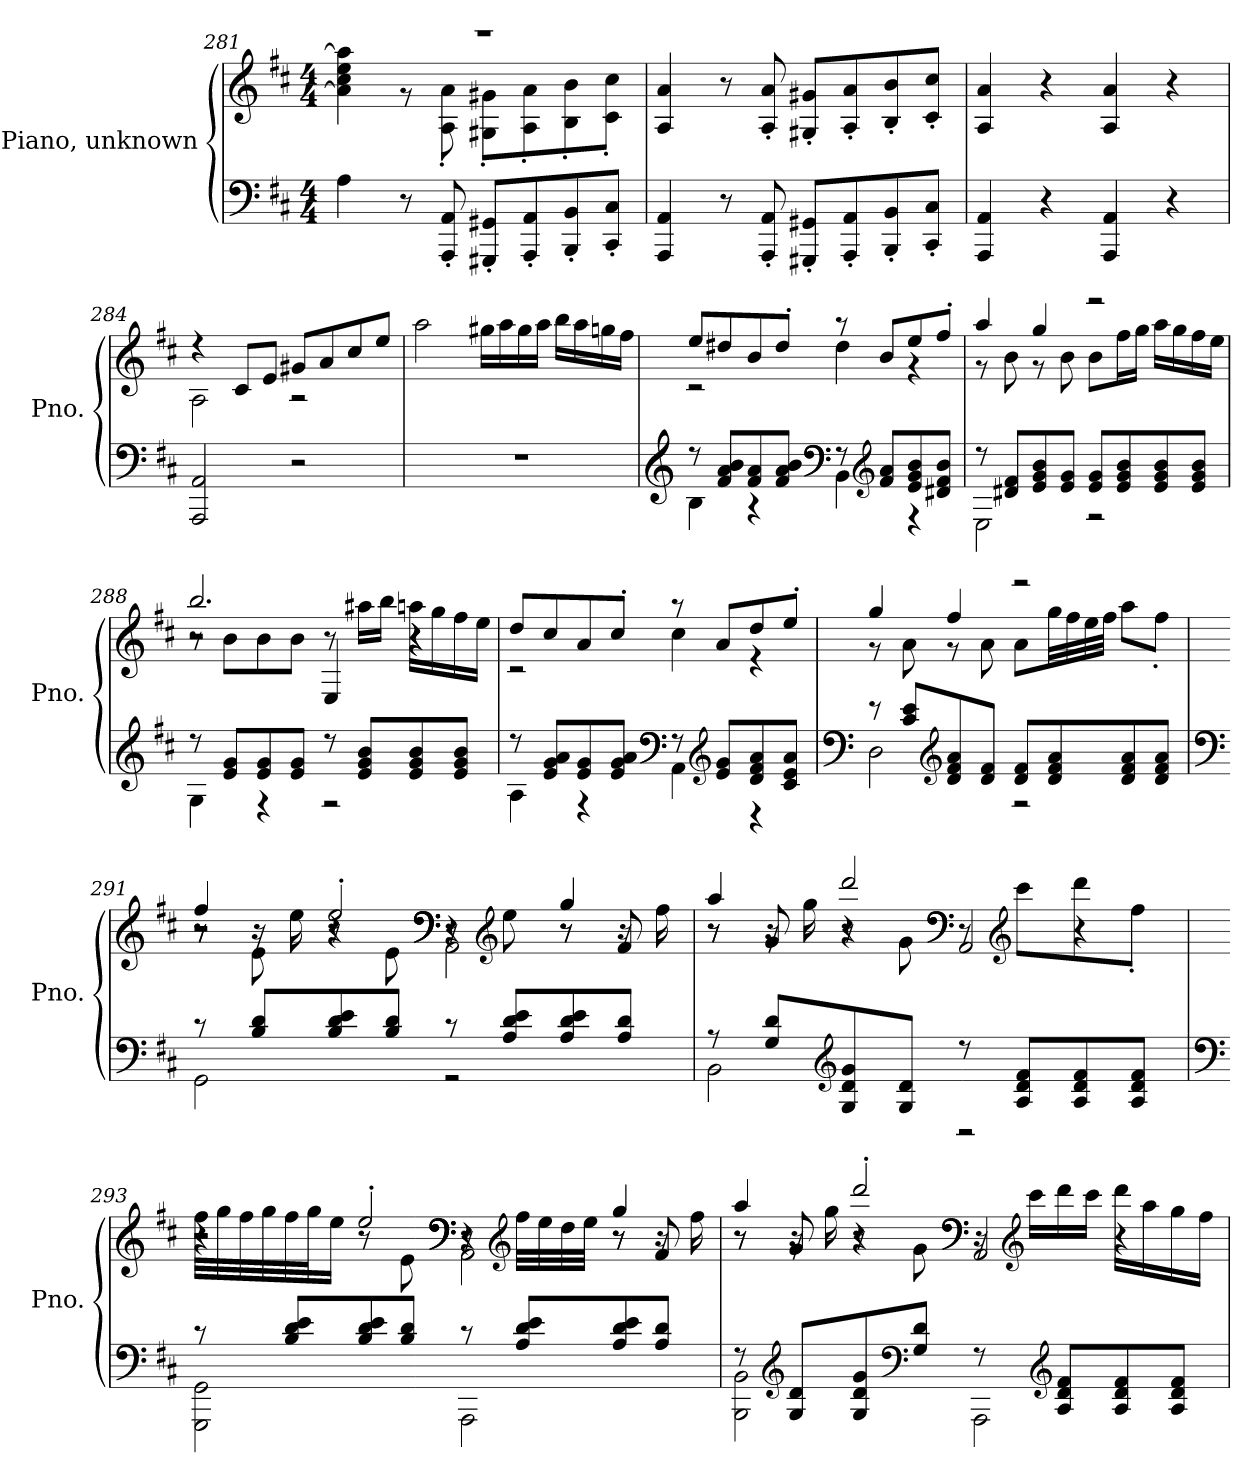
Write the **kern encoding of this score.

**kern	**kern
*part1	*part1
*staff2	*staff1
*I"Piano, unknown	*
*I'Pno.	*
*clefF4	*clefG2
*k[f#c#]	*k[f#c#]
*M4/4	*M4/4
=281	=281
*	*^
4A\	1r	4a\] 4cc#\ 4ee\ 4aa\]
8r	.	8r
8AAA/' 8AA/'	.	8A\' 8a\'
8GGG#X/' 8GG#X/'L	.	8G#X\' 8g#X\'L
8AAA/' 8AA/'	.	8A\' 8a\'
8BBB/' 8BB/'	.	8B\' 8b\'
8CC#/' 8C#/'J	.	8c#\' 8cc#\'J
*	*v	*v
!!LO:LB:g=z
=282	=282
4AAA/ 4AA/	4A/ 4a/
8r	8r
8AAA/' 8AA/'	8A/' 8a/'
8GGG#X/' 8GG#X/'L	8G#X/' 8g#X/'L
8AAA/' 8AA/'	8A/' 8a/'
8BBB/' 8BB/'	8B/' 8b/'
8CC#/' 8C#/'J	8c#/' 8cc#/'J
=283	=283
4AAA/ 4AA/	4A/ 4a/
4r	4r
4AAA/ 4AA/	4A/ 4a/
4r	4r
=284	=284
*	*^
2AAA/ 2AA/	4r	2A\
.	8c#/L	.
.	8e/J	.
2r	8g#X/L	2r
.	8a/	.
.	8cc#/	.
.	8ee/J	.
*	*v	*v
=285	=285
1r	2aa\
.	16gg#X\LL
.	16aa\
.	16gg#\
.	16aa\JJ
.	16bb\LL
.	16aa\
.	16ggn\
.	16ff#\JJ
!!LO:PB:g=z
=286	=286
*clefG2	*
*^	*^
8r	4B\	8ee/L	2r
8f#/ 8a/ 8b/L	.	8dd#X/	.
8f#/ 8a/	4r	8b/	.
8f#/ 8a/ 8b/J	.	8dd#'/J	.
*clefF4	*	*	*
8r	4BB\	8r	4dd#\
*clefG2	*	*	*
8f#/ 8a/L	.	8b/L	.
8e/ 8g/ 8b/	4r	8ee/	4r
8d#X/ 8f#/ 8b/J	.	8ff#'/J	.
=287	=287	=287	=287
8r	2E\	4aa/	8r
8d#X/ 8f#/L	.	.	8b\
8e/ 8g/ 8b/	.	4gg/	8r
8e/ 8g/J	.	.	8b\
8e/ 8g/L	2r	2r	8b\L
8e/ 8g/ 8b/	.	.	16ff#\L
.	.	.	16gg\JJ
8e/ 8g/ 8b/	.	.	16aa\LL
.	.	.	16gg\
8e/ 8g/ 8b/J	.	.	16ff#\
.	.	.	16ee\JJ
=288	=288	=288	=288
*	*	*	*^
8r	4G\	2.bb/	8r	2r
8e/ 8g/L	.	.	8b\L	.
8e/ 8g/	4r	.	8b\	.
8e/ 8g/J	.	.	8b\J	.
8r	2r	.	8r	4E/
8e/ 8g/ 8b/L	.	.	16aa#X\LL	.
.	.	.	16bb\JJ	.
8e/ 8g/ 8b/	.	4r	16aan\LL	4r
.	.	.	16gg\	.
8e/ 8g/ 8b/J	.	.	16ff#\	.
.	.	.	16ee\JJ	.
*	*	*	*v	*v
!!LO:LB:g=z
=289	=289	=289	=289
8r	4A\	8dd/L	2r
8e/ 8g/ 8a/L	.	8cc#/	.
8e/ 8g/	4r	8a/	.
8e/ 8g/ 8a/J	.	8cc#'/J	.
*clefF4	*	*	*
8r	4AA\	8r	4cc#\
*clefG2	*	*	*
8e/ 8g/L	.	8a/L	.
8d/ 8f#/ 8a/	4r	8dd/	4r
8c#/ 8e/ 8a/J	.	8ee'/J	.
=290	=290	=290	=290
*clefF4	*	*	*
8r	2D\	4gg/	8r
8c#/ 8e/L	.	.	8a\
*clefG2	*	*	*
8d/ 8f#/ 8a/	.	4ff#/	8r
8d/ 8f#/J	.	.	8a\
8d/ 8f#/L	2r	2r	8a\L
8d/ 8f#/ 8a/	.	.	32gg\LL
.	.	.	32ff#\
.	.	.	32ee\
.	.	.	32ff#\JJJ
8d/ 8f#/ 8a/	.	.	8aa\L
8d/ 8f#/ 8a/J	.	.	8ff#'\J
*	*	*v	*v
!!LO:LB:g=z
=291	=291	=291
*clefF4	*	*
*	*	*^
*	*	*	*^
*	*	*	*	*^
8r	2GG\	4ff#/	8r	2r	8r
8B/ 8d/L	.	.	16r	.	8e\
.	.	.	16ee\	.	.
8B/ 8d/ 8e/	.	2ee'/	8r	.	4r
8B/ 8d/J	.	.	8e\	.	.
*	*	*clefF4	*	*	*
8r	2r	.	8r	4r	2AA\
*	*	*clefG2	*	*	*
8A/ 8d/ 8e/L	.	.	8ee\	.	.
8A/ 8d/ 8e/	.	4gg/	8r	8r	.
8A/ 8d/J	.	.	16r	8f#/	.
.	.	.	16ff#\	.	.
*	*	*	*	*v	*v
=292	=292	=292	=292	=292
8r	2BB\	4aa/	8r	8r
8G/ 8d/L	.	.	16r	8g/
.	.	.	16gg\	.
*clefG2	*	*	*	*
8G/ 8d/ 8g/	.	2ddd/	8r	4r
8G/ 8d/J	.	.	8g\	.
*	*	*clefF4	*	*
8r	2r	.	8r	2AA/
*	*	*clefG2	*	*
8A/ 8d/ 8f#/L	.	.	8ccc#\L	.
8A/ 8d/ 8f#/	.	4r	8ddd\	.
8A/ 8d/ 8f#/J	.	.	8ff#'\J	.
*	*	*v	*v	*v
!!LO:LB:g=z
=293	=293	=293
*clefF4	*	*
*	*	*^
*	*	*	*^
*	*	*	*	*^
8r	2GGG\ 2GG\	4r	32ff#\LLL	2r	2r
.	.	.	32gg\	.	.
.	.	.	32ff#\	.	.
.	.	.	32gg\	.	.
8B/ 8d/ 8e/L	.	.	32ff#\	.	.
.	.	.	32gg\J	.	.
.	.	.	16ee\JJ	.	.
8B/ 8d/ 8e/	.	2ee'/	8r	.	.
8B/ 8d/J	.	.	8e\	.	.
*	*	*clefF4	*	*	*
8r	2AAA\	.	8r	4r	2AA\
*	*	*clefG2	*	*	*
8A/ 8d/ 8e/L	.	.	32ff#\LLL	.	.
.	.	.	32ee\	.	.
.	.	.	32dd\	.	.
.	.	.	32ee\JJJ	.	.
8A/ 8d/ 8e/	.	4gg/	8r	8r	.
8A/ 8d/J	.	.	16r	8f#/	.
.	.	.	16ff#\	.	.
*	*	*	*	*v	*v
!!LO:LB:g=z
=294	=294	=294	=294	=294
8r	2BBB\ 2BB\	4aa/	8r	8r
*clefG2	*	*	*	*
8G/ 8d/L	.	.	16r	8g/
.	.	.	16gg\	.
8G/ 8d/ 8g/	.	2ddd'/	8r	4r
*clefF4	*	*	*	*
8G/ 8d/J	.	.	8g\	.
*	*	*clefF4	*	*
8r	2AAA\	.	16r	2AA/
*	*	*clefG2	*	*
.	.	.	16ccc#\LL	.
*clefG2	*	*	*	*
8A/ 8d/ 8f#/L	.	.	16ddd\	.
.	.	.	16ccc#\JJ	.
8A/ 8d/ 8f#/	.	4r	16ddd\LL	.
.	.	.	16aa\	.
8A/ 8d/ 8f#/J	.	.	16gg\	.
.	.	.	16ff#\JJ	.
*v	*v	*	*	*
*	*v	*v	*v
=	=
*-	*-
